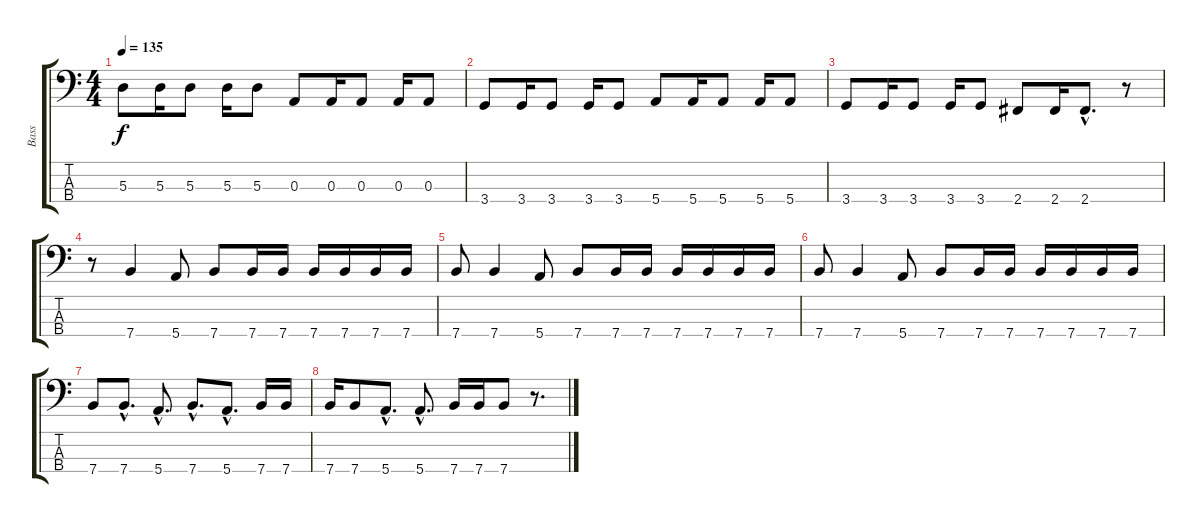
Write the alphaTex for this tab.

\track ("Bass" "Bass") {instrument electricbassfinger}
\staff {score tabs}
\tuning (G2 D2 A1 E1) {hide}
\ts (4 4)
\tempo 135
\clef f4
\ks c
5.3.8{dy f} 5.3.16 5.3.8 5.3.16 5.3.8 0.3.8 0.3.16 0.3.8 0.3.16 0.3.8 |
3.4.8 3.4.16 3.4.8 3.4.16 3.4.8 5.4.8 5.4.16 5.4.8 5.4.16 5.4.8 |
3.4.8 3.4.16 3.4.8 3.4.16 3.4.8 2.4.8 2.4.16 2.4{hac}.8{d} r.8 |
r.8 7.4.4 5.4.8 7.4.8 7.4.16 7.4.16 7.4.16 7.4.16 7.4.16 7.4.16 |
7.4.8 7.4.4 5.4.8 7.4.8 7.4.16 7.4.16 7.4.16 7.4.16 7.4.16 7.4.16 |
7.4.8 7.4.4 5.4.8 7.4.8 7.4.16 7.4.16 7.4.16 7.4.16 7.4.16 7.4.16 |
7.4.8 7.4{hac}.8{d} 5.4{hac}.8{d} 7.4{hac}.8{d} 5.4{hac}.8{d} 7.4.16 7.4.16 |
7.4.16 7.4.8 5.4{hac}.8{d} 5.4{hac}.8{d} 7.4.16 7.4.16 7.4.8 r.8{d}
